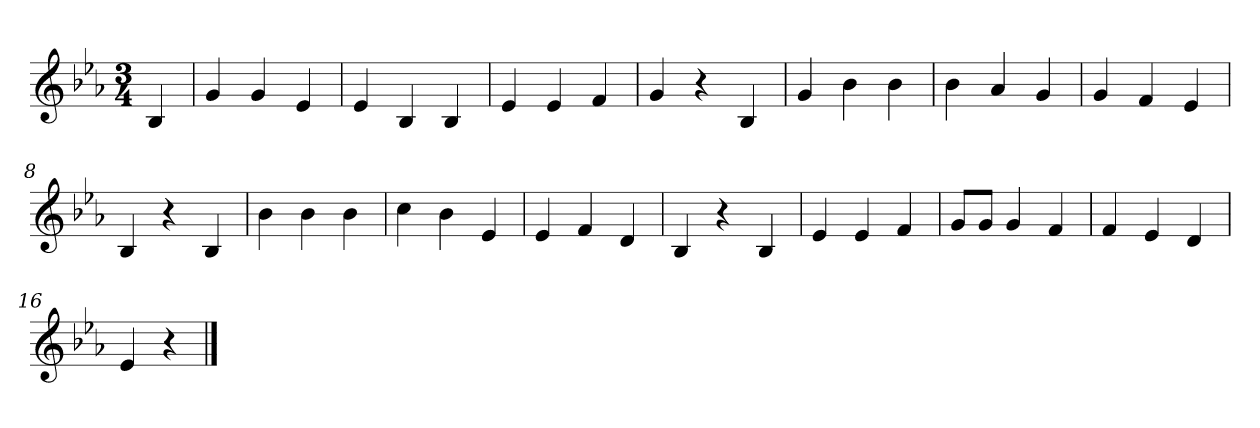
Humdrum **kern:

**kern
*part1
*staff1
*clefG2
*k[b-e-a-]
*E-:
*M3/4
*MM80
=
4B-
=1
4g
4g
4e-
=2
4e-
4B-
4B-
=3
4e-
4e-
4f
=4
4g
4r
4B-
=5
4g
4b-
4b-
=6
4b-
4a-
4g
=7
4g
4f
4e-
=8
4B-
4r
4B-
=9
4b-
4b-
4b-
=10
4cc
4b-
4e-
=11
4e-
4f
4d
=12
4B-
4r
4B-
=13
4e-
4e-
4f
=14
8g/L
8g/J
4g
4f
=15
4f
4e-
4d
=16
4e-
4r
==
*-
